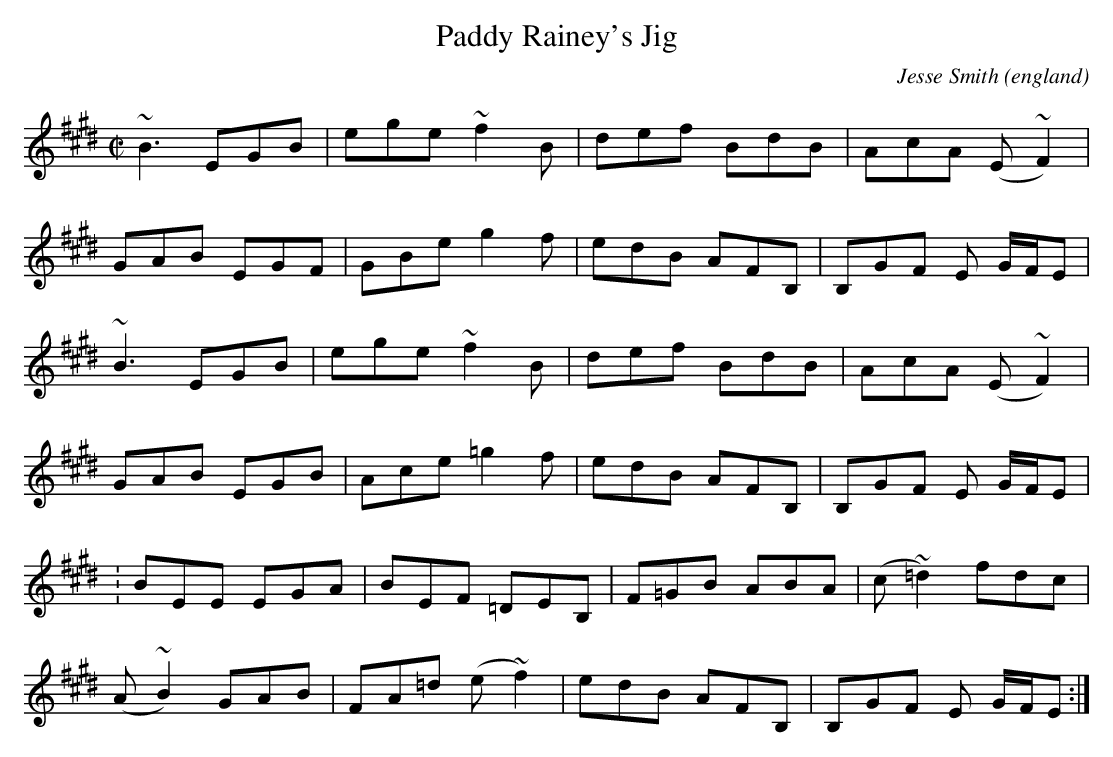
X:1
T:Paddy Rainey's Jig
O:england
M:C|
L:1/8
C:Jesse Smith
K:E
~B3 EGB|ege ~f2B|def BdB|AcA (E~F2)|
GAB EGF|GBe g2f|edB AFB,|B,GF E G/2F/2E|
~B3 EGB|ege ~f2B|def BdB|AcA (E~F2)|
GAB EGB|Ace =g2f|edB AFB,|B,GF E G/2F/2E|
:BEE EGA|BEF =DEB,|F=GB ABA|(c~=d2) fdc|
(A~B2) GAB|FA=d (e~f2)|edB AFB,|B,GF E G/2F/2E:|
